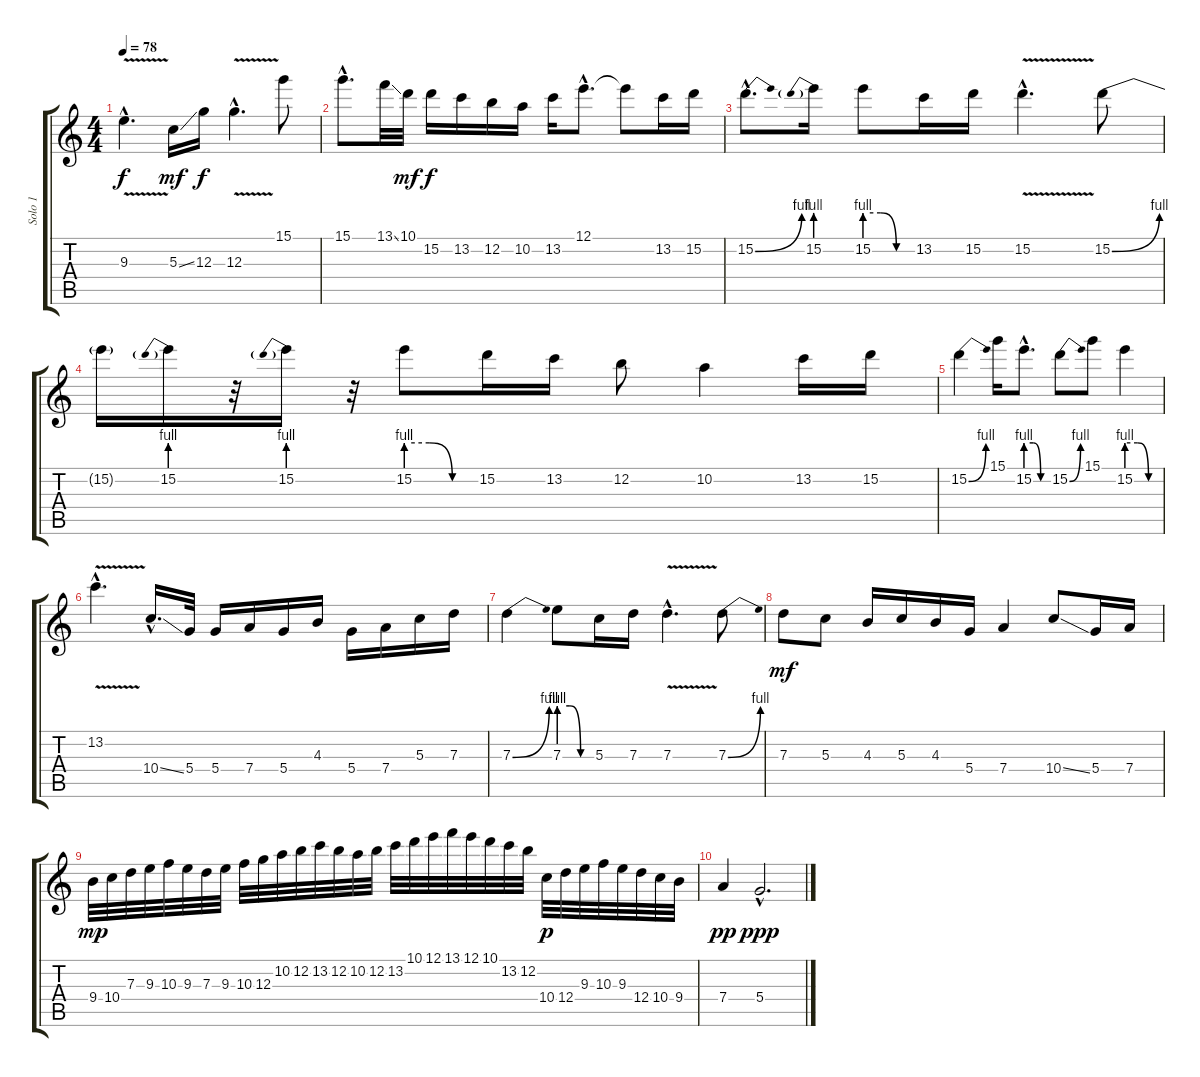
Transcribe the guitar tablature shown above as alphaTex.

\track ("Solo 1" "Solo 1") {instrument overdrivenguitar}
\staff {score tabs}
\tuning (E4 B3 G3 D3 A2 E2) {hide}
\ts (4 4)
\tempo 78
\clef g2
\ks c
9.3{v hac}.4{d dy f} 5.3{ss}.16{dy mf} 12.3.16{dy f} 12.3{v hac}.4{d} 15.1.8 |
15.1{hac}.8{d} 13.1{ss}.32 10.1.32{dy mf} 15.2.16{dy f} 13.2.16 12.2.16 10.2.16 13.2.16 12.1{hac}.8{d} 12.1{t}.8 13.2.16 15.2.16 |
15.2{be (bend 0 0 60 4) hac}.8{d} 15.2{be (prebend 0 4 60 4)}.16 15.2{be (custom 0 4 20 4 40 0 60 0)}.8 13.2.16 15.2.16 15.2{v hac}.4{d} 15.2{be (bend 0 0 60 4)}.8 |
15.2{t}.16 15.2{be (prebend 0 4 60 4)}.16 r.32 15.2{be (prebend 0 4 60 4)}.16 r.32 15.2{be (custom 0 4 20 4 40 0 60 0)}.8 15.2.16 13.2.16 12.2.8 10.2.4 13.2.16 15.2.16 |
15.2{be (bend 0 0 60 4)}.4 15.1.16 15.2{be (custom 0 4 20 4 40 0 60 0) hac}.8{d} 15.2{be (bend 0 0 60 4)}.8 15.1.8 15.2{be (custom 0 4 20 4 40 0 60 0)}.4 |
13.2{v hac}.4{d} 10.4{ss hac}.16{d} 5.4.32 5.4.16 7.4.16 5.4.16 4.3.16 5.4.16 7.4.16 5.3.16 7.3.16 |
7.3{be (bend 0 0 60 4)}.4 7.3{be (custom 0 4 20 4 40 0 60 0)}.8 5.3.16 7.3.16 7.3{v hac}.4{d} 7.3{be (bend 0 0 60 4)}.8 |
7.3.8{dy mf} 5.3.8 4.3.16 5.3.16 4.3.16 5.4.16 7.4.4 10.4{ss}.8 5.4.16 7.4.16 |
9.4.32{dy mp} 10.4.32 7.3.32 9.3.32 10.3.32 9.3.32 7.3.32 9.3.32 10.3.32 12.3.32 10.2.32 12.2.32 13.2.32 12.2.32 10.2.32 12.2.32 13.2.32 10.1.32 12.1.32 13.1.32 12.1.32 10.1.32 13.2.32 12.2.32 10.4.32{dy p} 12.4.32 9.3.32 10.3.32 9.3.32 12.4.32 10.4.32 9.4.32 |
7.4.4{dy pp} 5.4{hac}.2{d dy ppp}
